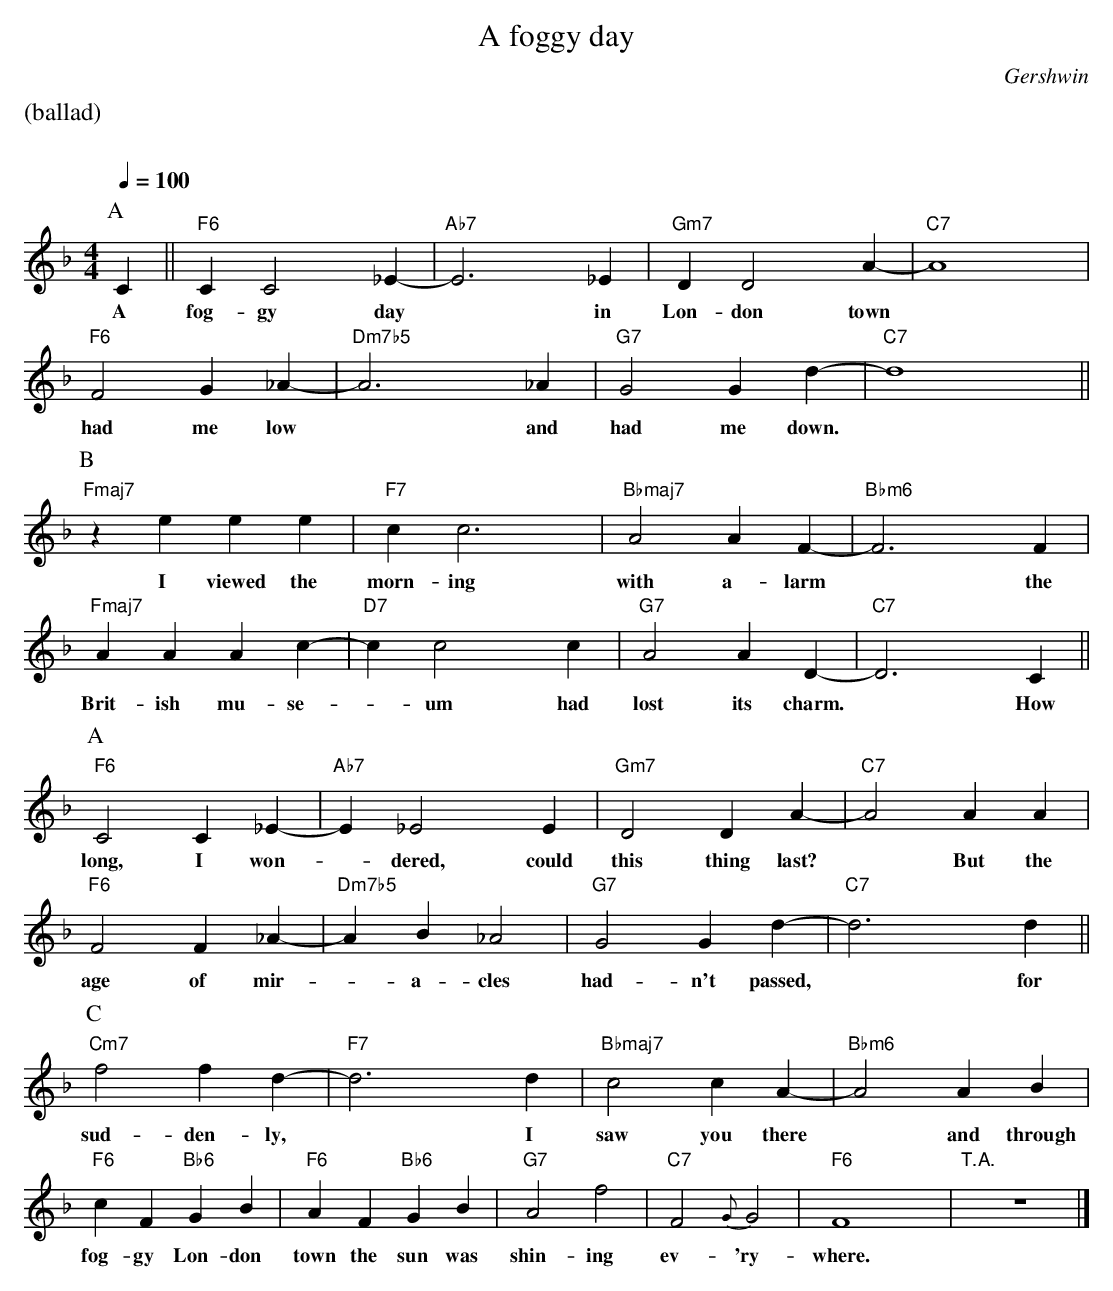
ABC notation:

X:1
T: A foggy day
M:4/4
L:1/4
C:Gershwin
Q:1/4=100
%%staves (chords melody)
K:F
%%text (ballad)
%%vskip 20
P: A
V:chords
x || "F6"x2 x2 | "Ab7"x2 x2 | "Gm7"x2 x2 | "C7"x2 x2 |
"F6"x2 x2 | "Dm7b5"x2 x2 | "G7"x2 x2 | "C7"x2 x2 ||
V:melody
C || CC2_E- | E3_E | DD2A- | A4 |
w:A fog-gy day* in Lon-don town*
F2G_A- | A3_A | G2Gd- | d4 ||
w:had me low* and had me down.*
P: B
V:chords
"Fmaj7"x2 x2 | "F7"x2 x2 | "Bbmaj7"x2 x2 | "Bbm6"x2 x2 |
"Fmaj7"x2 x2 | "D7"x2 x2 | "G7"x2 x2 | "C7"x2 x2 ||
V:melody
zeee | cc3 | A2AF- | F3F |
w:I viewed the morn-ing with a-larm* the
AAAc- | cc2c | A2AD- | D3C ||
w:Brit-ish mu-se-*um had lost its charm.* How
P: A
V:chords
"F6"x2 x2 | "Ab7"x2 x2 | "Gm7"x2 x2 | "C7"x2 x2 |
"F6"x2 x2 | "Dm7b5"x2 x2 | "G7"x2 x2 | "C7"x2 x2 ||
V:melody
C2C_E- | E_E2E | D2DA- | A2AA |
w:long, I won-*dered, could this thing last?* But the
F2F_A- | AB_A2 | G2Gd- | d3d ||
w:age of mir-*a-cles had-n't passed,* for
P: C
V:chords
"Cm7"x2 x2 | "F7"x2 x2 | "Bbmaj7"x2 x2 | "Bbm6"x2 x2 |
"F6"x2 "Bb6"x2 | "F6"x2 "Bb6"x2 | "G7"x2 x2 | "C7"x2 x2 | "F6"x2 x2 | "T.A."x2 x2 |]
V:melody
f2fd- | d3d | c2cA- | A2AB |
w:sud-den-ly,* I saw you there* and through
cFGB | AFGB | A2f2 | F2{G}G2 | F4 | z4 |]
w:fog-gy Lon-don town the sun was shin-ing ev-'ry-where.
